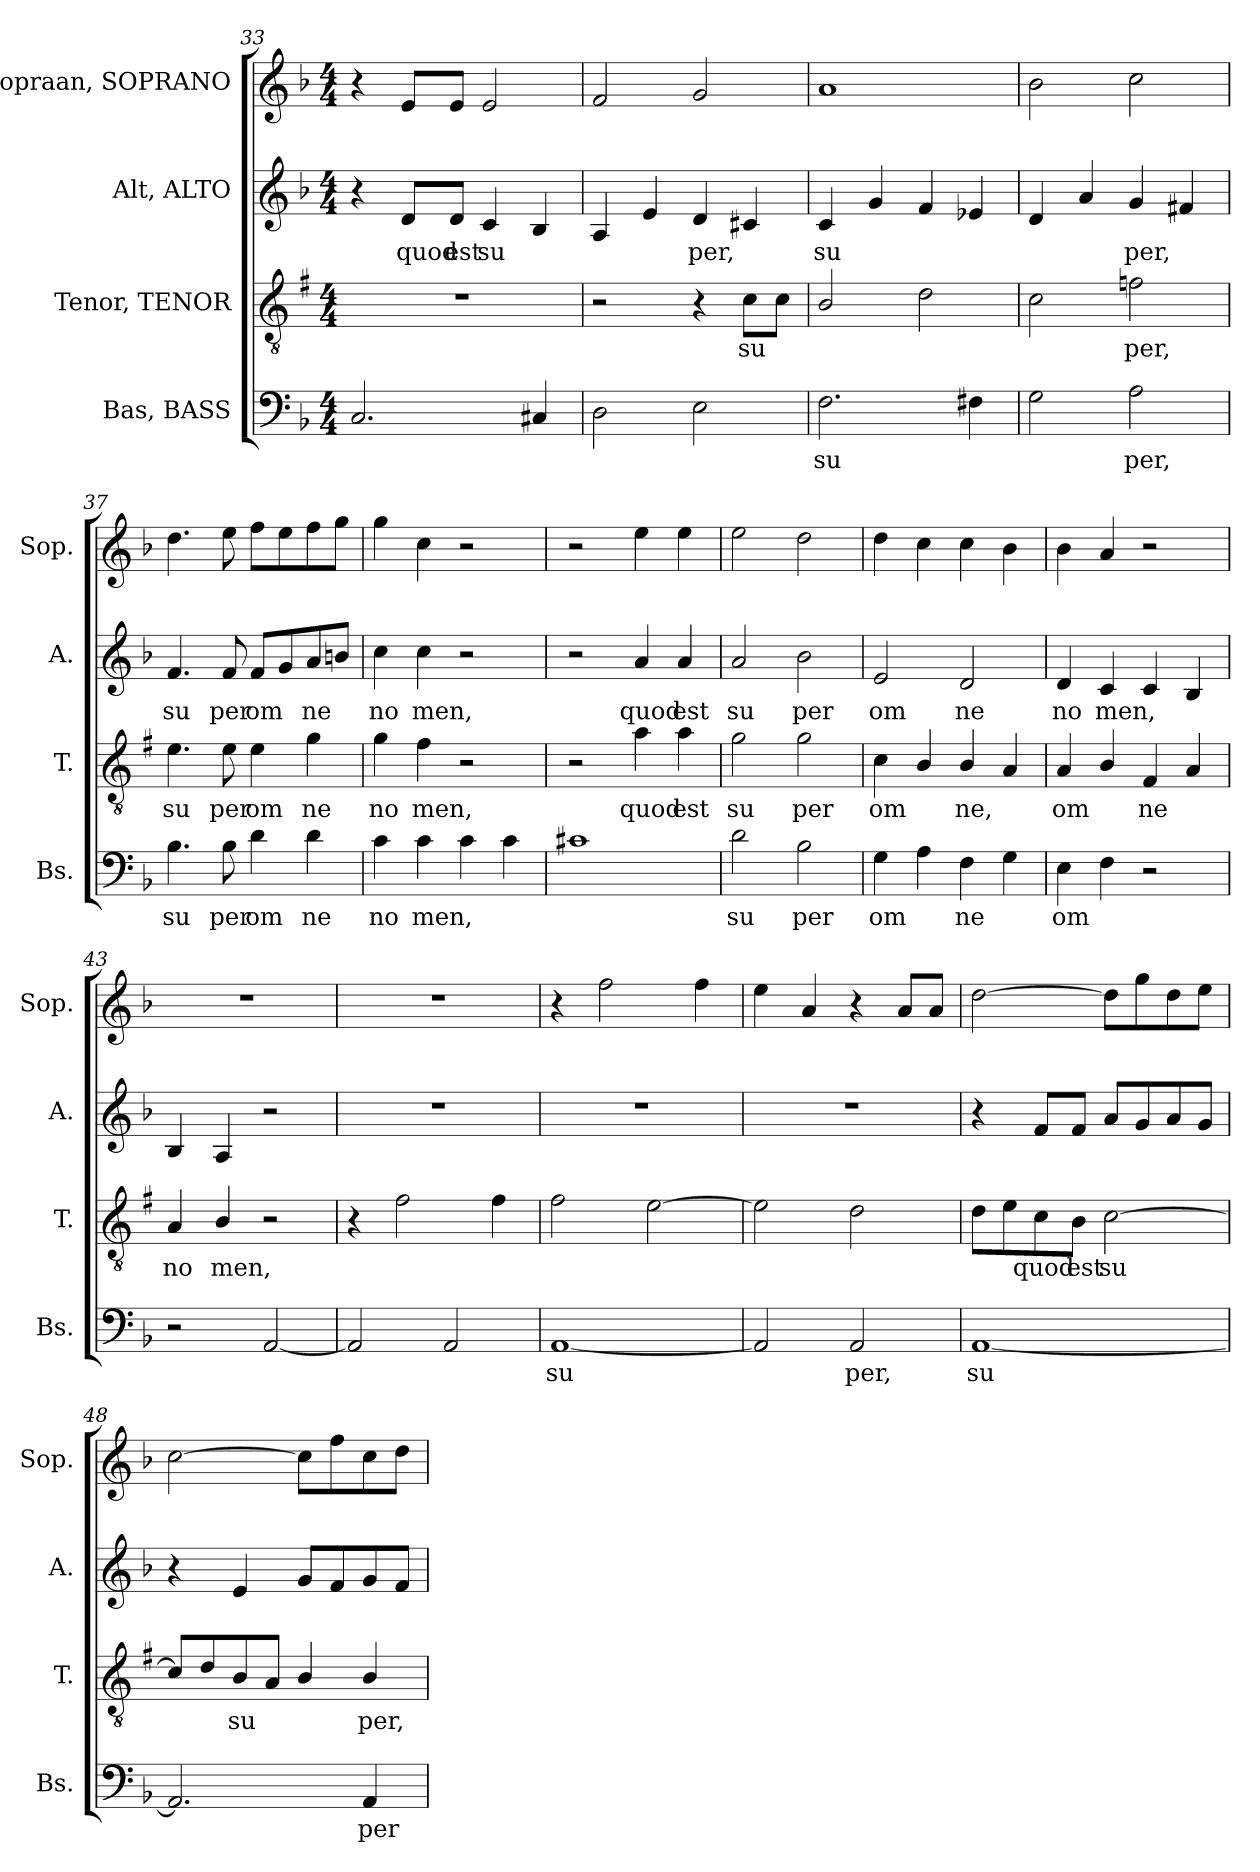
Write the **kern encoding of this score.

**kern	**text	**kern	**text	**kern	**text	**kern
*part4	*part4	*part3	*part3	*part2	*part2	*part1
*staff4	*staff4	*staff3	*staff3	*staff2	*staff2	*staff1
*I"Bas, BASS	*	*I"Tenor, TENOR	*	*I"Alt, ALTO	*	*I"Sopraan, SOPRANO
*I'Bs.	*	*I'T.	*	*I'A.	*	*I'Sop.
!!LO:PB:g=z
*clefF4	*	*clefGv2	*	*clefG2	*	*clefG2
*	*	*ITrd1c2	*	*	*	*
*k[b-]	*	*k[b-]	*	*k[b-]	*	*k[b-]
*M4/4	*	*M4/4	*	*M4/4	*	*M4/4
=33	=33	=33	=33	=33	=33	=33
2.C/	.	1r	.	4r	.	4r
!	!	!	!	!	!LO:LY:b	!
.	.	.	.	8d/L	quod	8e/L
!	!	!	!	!	!LO:LY:b	!
.	.	.	.	8d/J	est	8e/J
!	!	!	!	!	!LO:LY:b	!
.	.	.	.	4c/	su	2e/
4C#X/	.	.	.	4B-/	.	.
=34	=34	=34	=34	=34	=34	=34
2D\	.	2r	.	4A/	.	2f/
.	.	.	.	4e/	.	.
!	!	!	!	!	!LO:LY:b	!
2E\	.	4r	.	4d/	per,	2g/
!	!	!	!LO:LY:b	!	!	!
.	.	8B-\L	su	4c#X/	.	.
.	.	8B-\J	.	.	.	.
=35	=35	=35	=35	=35	=35	=35
!	!LO:LY:b	!	!	!	!LO:LY:b	!
2.F\	su	2A/	.	4c/	su	1a
.	.	.	.	4g/	.	.
.	.	2c\	.	4f/	.	.
4F#X\	.	.	.	4e-X/	.	.
=36	=36	=36	=36	=36	=36	=36
2G\	.	2B-\	.	4d/	.	2b-\
.	.	.	.	4a/	.	.
!	!LO:LY:b	!	!LO:LY:b	!	!LO:LY:b	!
2A\	per,	2e-X\	per,	4g/	per,	2cc\
.	.	.	.	4f#X/	.	.
=37	=37	=37	=37	=37	=37	=37
!	!LO:LY:b	!	!LO:LY:b	!	!LO:LY:b	!
4.B-\	su	4.d\	su	4.f/	su	4.dd\
!	!LO:LY:b	!	!LO:LY:b	!	!LO:LY:b	!
8B-\	per	8d\	per	8f/	per	8ee\
!	!LO:LY:b	!	!LO:LY:b	!	!LO:LY:b	!
4d\	om	4d\	om	8f/L	om	8ff\L
.	.	.	.	8g/	.	8ee\
!	!LO:LY:b	!	!LO:LY:b	!	!LO:LY:b	!
4d\	ne	4f\	ne	8a/	ne	8ff\
.	.	.	.	8bn/J	.	8gg\J
=38	=38	=38	=38	=38	=38	=38
!	!LO:LY:b	!	!LO:LY:b	!	!LO:LY:b	!
4c\	no	4f\	no	4cc\	no	4gg\
!	!LO:LY:b	!	!LO:LY:b	!	!LO:LY:b	!
4c\	men,	4e\	men,	4cc\	men,	4cc\
4c\	.	2r	.	2r	.	2r
4c\	.	.	.	.	.	.
!!LO:LB:g=z
=39	=39	=39	=39	=39	=39	=39
1c#X	.	2r	.	2r	.	2r
!	!	!	!LO:LY:b	!	!LO:LY:b	!
.	.	4g\	quod	4a/	quod	4ee\
!	!	!	!LO:LY:b	!	!LO:LY:b	!
.	.	4g\	est	4a/	est	4ee\
=40	=40	=40	=40	=40	=40	=40
!	!LO:LY:b	!	!LO:LY:b	!	!LO:LY:b	!
2d\	su	2f\	su	2a/	su	2ee\
!	!LO:LY:b	!	!LO:LY:b	!	!LO:LY:b	!
2B-\	per	2f\	per	2b-\	per	2dd\
=41	=41	=41	=41	=41	=41	=41
!	!LO:LY:b	!	!LO:LY:b	!	!LO:LY:b	!
4G\	om	4B-\	om	2e/	om	4dd\
4A\	.	4A/	.	.	.	4cc\
!	!LO:LY:b	!	!LO:LY:b	!	!LO:LY:b	!
4F\	ne	4A/	ne,	2d/	ne	4cc\
4G\	.	4G/	.	.	.	4b-\
=42	=42	=42	=42	=42	=42	=42
!	!LO:LY:b	!	!LO:LY:b	!	!LO:LY:b	!
4E\	om	4G/	om	4d/	no	4b-\
!	!	!	!	!	!LO:LY:b	!
4F\	.	4A/	.	4c/	men,	4a/
!	!	!	!LO:LY:b	!	!	!
2r	.	4E/	ne	4c/	.	2r
.	.	4G/	.	4B-/	.	.
=43	=43	=43	=43	=43	=43	=43
!	!	!	!LO:LY:b	!	!	!
2r	.	4G/	no	4B-/	.	1r
!	!	!	!LO:LY:b	!	!	!
.	.	4A/	men,	4A/	.	.
[2AA/	.	2r	.	2r	.	.
=44	=44	=44	=44	=44	=44	=44
2AA/]	.	4r	.	1r	.	1r
.	.	2e\	.	.	.	.
2AA/	.	.	.	.	.	.
.	.	4e\	.	.	.	.
=45	=45	=45	=45	=45	=45	=45
!	!LO:LY:b	!	!	!	!	!
[1AA	su	2e\	.	1r	.	4r
.	.	.	.	.	.	2ff\
.	.	[2d\	.	.	.	.
.	.	.	.	.	.	4ff\
!!LO:PB:g=z
=46	=46	=46	=46	=46	=46	=46
2AA/]	.	2d\]	.	1r	.	4ee\
.	.	.	.	.	.	4a/
!	!LO:LY:b	!	!	!	!	!
2AA/	per,	2c\	.	.	.	4r
.	.	.	.	.	.	8a/L
.	.	.	.	.	.	8a/J
=47	=47	=47	=47	=47	=47	=47
!	!LO:LY:b	!	!	!	!	!
[1AA	su	8c\L	.	4r	.	[2dd\
.	.	8d\	.	.	.	.
!	!	!	!LO:LY:b	!	!	!
.	.	8B-\	quod	8f/L	.	.
!	!	!	!LO:LY:b	!	!	!
.	.	8A\J	est	8f/J	.	.
!	!	!	!LO:LY:b	!	!	!
.	.	[2B-\	su	8a/L	.	8dd\L]
.	.	.	.	8g/	.	8gg\
.	.	.	.	8a/	.	8dd\
.	.	.	.	8g/J	.	8ee\J
=48	=48	=48	=48	=48	=48	=48
2.AA/]	.	8B-/L]	.	4r	.	[2cc\
.	.	8c/	.	.	.	.
!	!	!	!LO:LY:b	!	!	!
.	.	8A/	su	4e/	.	.
.	.	8G/J	.	.	.	.
.	.	4A/	.	8g/L	.	8cc\L]
.	.	.	.	8f/	.	8ff\
!	!LO:LY:b	!	!LO:LY:b	!	!	!
4AA/	per	4A/	per,	8g/	.	8cc\
.	.	.	.	8f/J	.	8dd\J
=	=	=	=	=	=	=
*-	*-	*-	*-	*-	*-	*-
